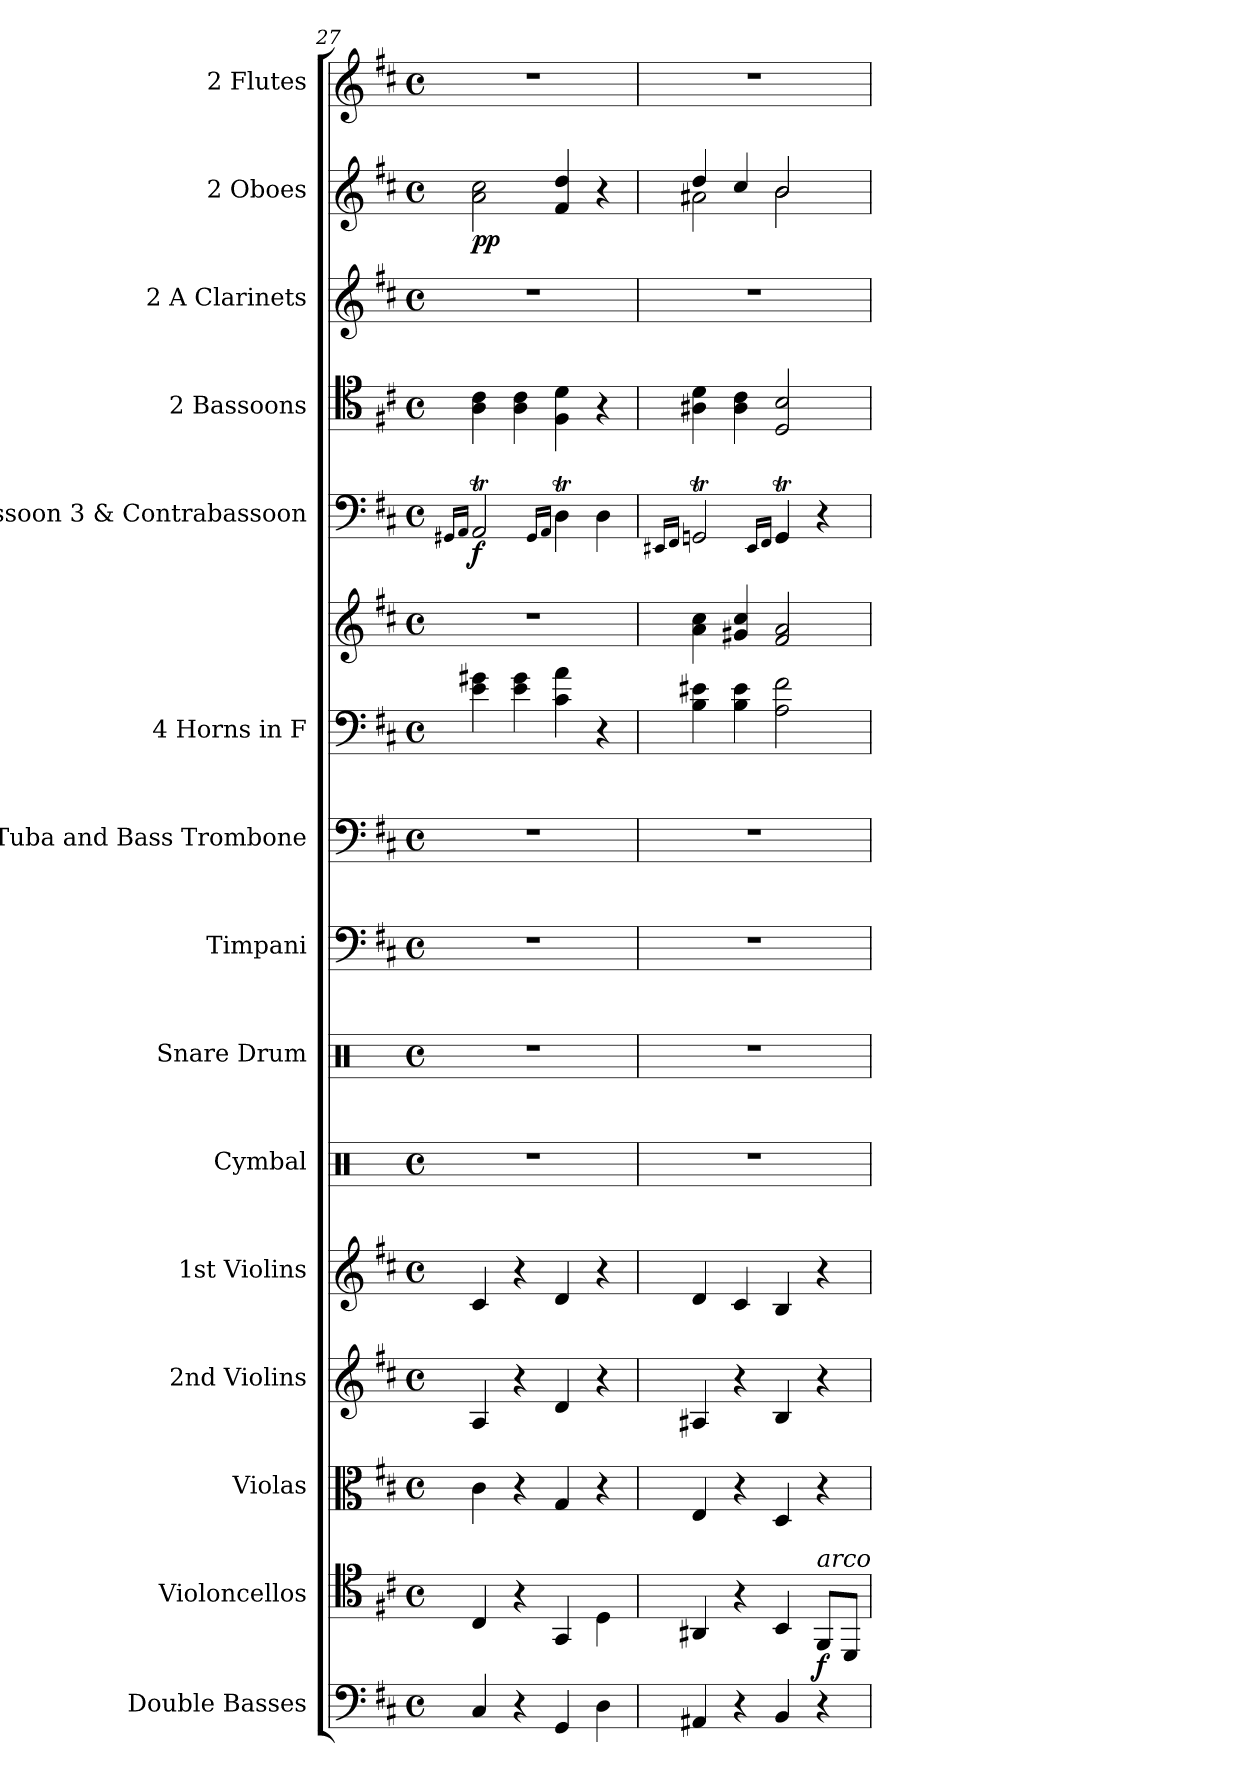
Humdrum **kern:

**kern	**kern	**dynam	**kern	**kern	**kern	**kern	**kern	**kern	**kern	**kern	**kern	**kern	**dynam	**kern	**kern	**kern	**dynam	**kern
*part15	*part14	*part14	*part13	*part12	*part11	*part10	*part9	*part8	*part7	*part6	*part6	*part5	*part5	*part4	*part3	*part2	*part2	*part1
*staff16	*staff15	*staff15	*staff14	*staff13	*staff12	*staff11	*staff10	*staff9	*staff8	*staff7	*staff6	*staff5	*staff5	*staff4	*staff3	*staff2	*staff2	*staff1
*I"Double Basses	*I"Violoncellos	*	*I"Violas	*I"2nd Violins	*I"1st Violins	*I"Cymbal	*I"Snare Drum	*I"Timpani	*I"Tuba and  Bass Trombone	*I"4 Horns in F	*	*I"Bassoon 3 &amp; Contrabassoon	*	*I"2 Bassoons	*I"2 A Clarinets	*I"2 Oboes	*	*I"2 Flutes
*	*	*	*	*	*	*I'Cym	*I'Sn Dr	*I'Timp	*I'Tba	*I'Hn	*	*I'Bsn	*	*I'Bsn	*I'Cl	*I'Ob	*	*I'Fl
*clefF4	*clefC4	*	*clefC3	*clefG2	*clefG2	*clefX	*clefX	*clefF4	*clefF4	*clefF4	*clefG2	*clefF4	*	*clefC4	*clefG2	*clefG2	*	*clefG2
*ITrd7c12	*	*	*	*	*	*	*	*	*	*ITrd4c7	*ITrd4c7	*	*	*	*ITrd2c3	*	*	*
*k[f#c#]	*k[f#c#]	*	*k[f#c#]	*k[f#c#]	*k[f#c#]	*k[]	*k[]	*k[f#c#]	*k[f#c#]	*k[f#]	*k[f#]	*k[f#c#]	*	*k[f#c#]	*k[f#c#g#d#a#]	*k[f#c#]	*	*k[f#c#]
*M4/4	*M4/4	*	*M4/4	*M4/4	*M4/4	*M4/4	*M4/4	*M4/4	*M4/4	*M4/4	*M4/4	*M4/4	*	*M4/4	*M4/4	*M4/4	*	*M4/4
*met(c)	*met(c)	*	*met(c)	*met(c)	*met(c)	*met(c)	*met(c)	*met(c)	*met(c)	*met(c)	*met(c)	*met(c)	*	*met(c)	*met(c)	*met(c)	*	*met(c)
=27	=27	=27	=27	=27	=27	=27	=27	=27	=27	=27	=27	=27	=27	=27	=27	=27	=27	=27
.	.	.	.	.	.	.	.	.	.	.	.	16qGG#X/LL	.	.	.	.	.	.
.	.	.	.	.	.	.	.	.	.	.	.	16qAA/JJ	.	.	.	.	.	.
!	!	!	!	!	!	!	!	!	!	!	!	!	!LO:DY:b	!	!	!	!LO:DY:b	!
4CC#/	4C#/	.	4c#\	4A/	4c#/	1r	1r	1r	1r	4A\ 4c#X\	1r	2AAT/	f	4A\ 4c#\	1r	2a\ 2cc#\	pp	1r
4r	4r	.	4r	4r	4r	.	.	.	.	4A\ 4c#\	.	.	.	4A\ 4c#\	.	.	.	.
.	.	.	.	.	.	.	.	.	.	.	.	16qGG#/LL	.	.	.	.	.	.
.	.	.	.	.	.	.	.	.	.	.	.	16qAA/JJ	.	.	.	.	.	.
4GGG/	4GG/	.	4G/	4d/	4d/	.	.	.	.	4F#\ 4d\	.	4DT\	.	4F#\ 4d\	.	4f#/ 4dd/	.	.
4DD\	4D\	.	4r	4r	4r	.	.	.	.	4r	.	4D\	.	4r	.	4r	.	.
=28	=28	=28	=28	=28	=28	=28	=28	=28	=28	=28	=28	=28	=28	=28	=28	=28	=28	=28
.	.	.	.	.	.	.	.	.	.	.	.	16qEE#X/LL	.	.	.	.	.	.
.	.	.	.	.	.	.	.	.	.	.	.	16qFF#/JJ	.	.	.	.	.	.
*	*	*	*	*	*	*	*	*	*	*	*	*	*	*	*	*^	*	*
4AAA#X/	4AA#X/	.	4E/	4A#X/	4d/	1r	1r	1r	1r	4E\ 4A#X\	4d\ 4f#\	2GGnT/	.	4A#X\ 4d\	1r	2a#X\	4dd/	.	1r
4r	4r	.	4r	4r	4c#/	.	.	.	.	4E\ 4A#\	4c#X/ 4f#/	.	.	4A#\ 4c#\	.	.	4cc#/	.	.
.	.	.	.	.	.	.	.	.	.	.	.	16qEE#/LL	.	.	.	.	.	.	.
.	.	.	.	.	.	.	.	.	.	.	.	16qFF#/JJ	.	.	.	.	.	.	.
4BBB/	4BB/	.	4D/	4B/	4B/	.	.	.	.	2D\ 2B\	2B/ 2d/	4GGT/	.	2D/ 2B/	.	2b/	2b\	.	.
!	!LO:TX:a:i:t=arco	!	!	!	!	!	!	!	!	!	!	!	!	!	!	!	!	!	!
!	!	!LO:DY:b	!	!	!	!	!	!	!	!	!	!	!	!	!	!	!	!	!
4r	8FF#/L	f	4r	4r	4r	.	.	.	.	.	.	4r	.	.	.	.	.	.	.
.	8DD/J	.	.	.	.	.	.	.	.	.	.	.	.	.	.	.	.	.	.
*	*	*	*	*	*	*	*	*	*	*	*	*	*	*	*	*v	*v	*	*
=	=	=	=	=	=	=	=	=	=	=	=	=	=	=	=	=	=	=
*-	*-	*-	*-	*-	*-	*-	*-	*-	*-	*-	*-	*-	*-	*-	*-	*-	*-	*-
